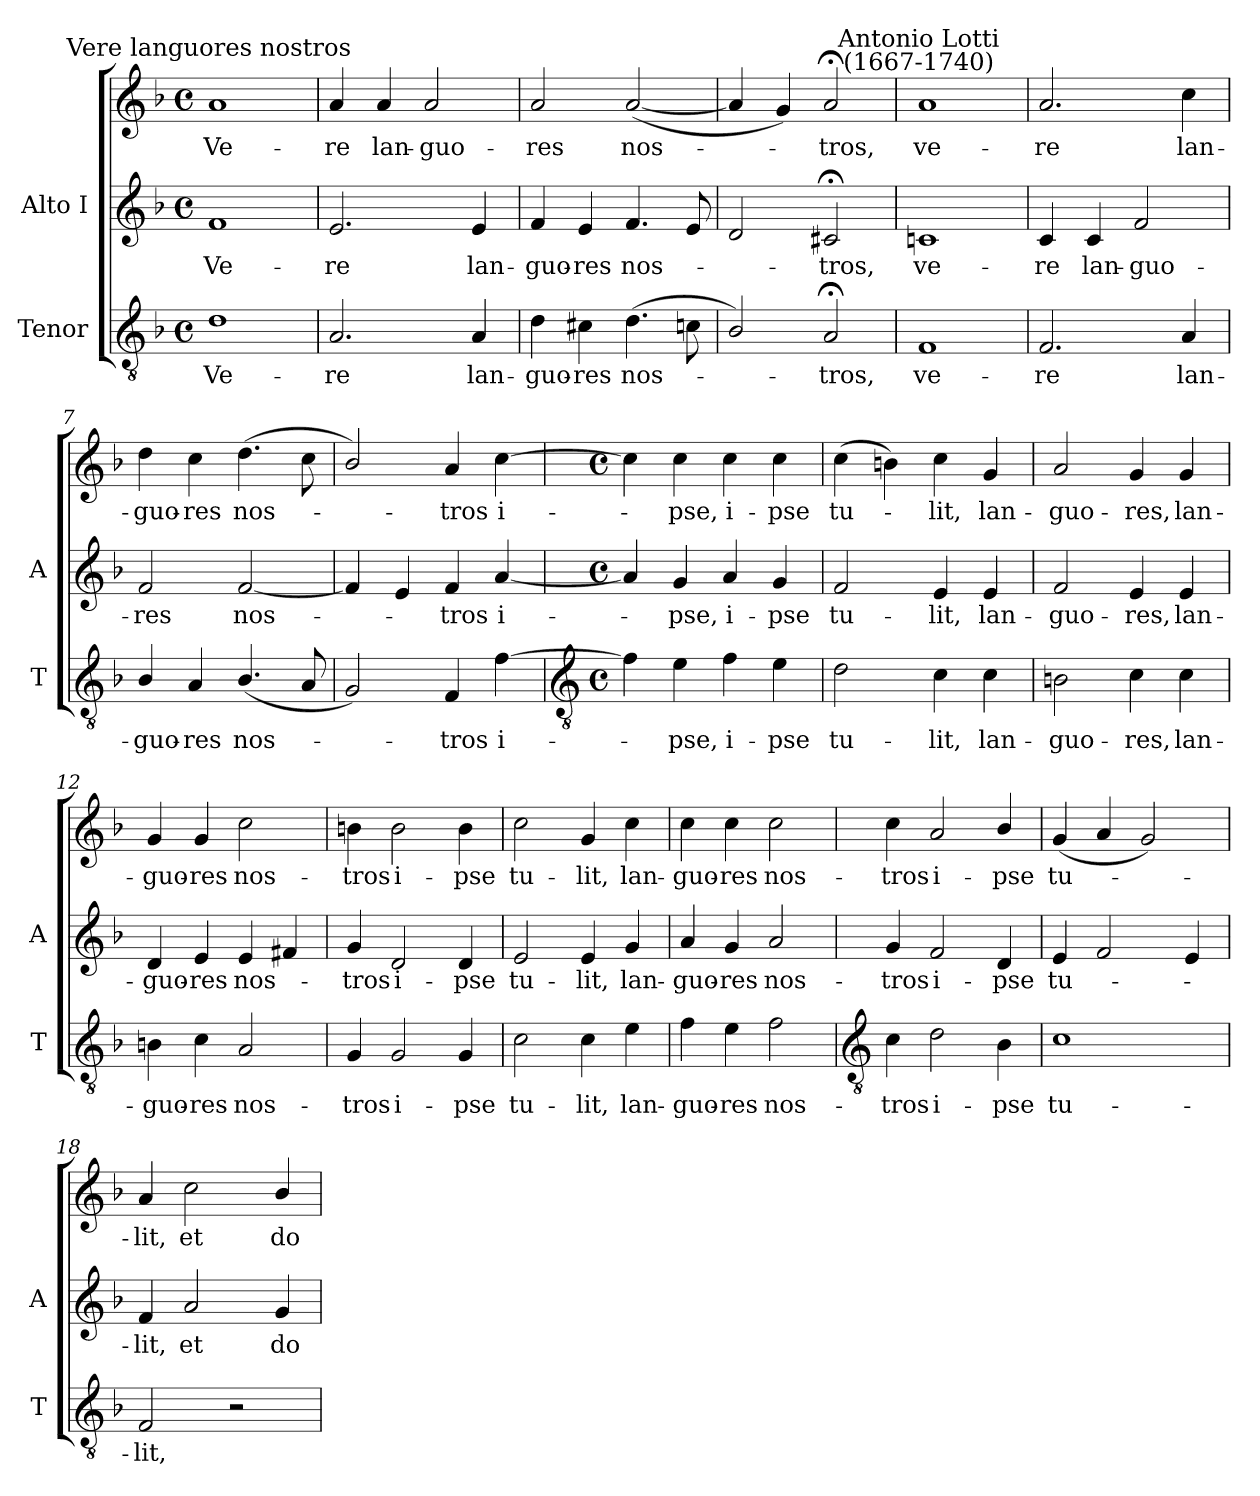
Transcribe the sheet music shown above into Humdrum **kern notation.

**kern	**text	**kern	**text	**kern	**text
*part2	*part2	*part1	*part1	*part1	*part1
*staff3	*staff3	*staff2	*staff2	*staff1	*staff1
*I"Tenor	*	*I"Alto I	*	*	*
*I'T	*	*I'A	*	*	*
*clefGv2	*	*clefG2	*	*clefG2	*
*k[b-]	*	*k[b-]	*	*k[b-]	*
*F:	*	*F:	*	*F:	*
*M4/4	*	*M4/4	*	*M4/4	*
*met(c)	*	*met(c)	*	*met(c)	*
=1	=1	=1	=1	=1	=1
!	!	!	!	!LO:TX:a:cj:t=Vere languores nostros	!
!	!LO:LY:b	!	!LO:LY:b	!	!LO:LY:b
1d	Ve-	1f	-Ve-	1a	Ve-
=2	=2	=2	=2	=2	=2
!	!LO:LY:b	!	!LO:LY:b	!	!LO:LY:b
2.A	-re	2.e	-re	4a	-re
!	!	!	!	!	!LO:LY:b
.	.	.	.	4a	lan-
!	!	!	!	!	!LO:LY:b
.	.	.	.	2a	-guo-
!	!LO:LY:b	!	!LO:LY:b	!	!
4A	lan-	4e	lan-	.	.
=3	=3	=3	=3	=3	=3
!	!LO:LY:b	!	!LO:LY:b	!	!LO:LY:b
4d	-guo-	4f	guo-	2a	-res
!	!LO:LY:b	!	!LO:LY:b	!	!
4c#X	-res	4e	-res	.	.
!	!LO:LY:b	!	!LO:LY:b	!	!LO:LY:b
(>4.d	nos-	4.f	nos-	(<[2a	nos-
8cn	.	8e	.	.	.
=4	=4	=4	=4	=4	=4
2B-/)	.	2d	.	4a]	.
.	.	.	.	4g)	.
!	!LO:LY:b	!	!LO:LY:b	!	!LO:LY:b
2A;<	tros,	2c#X;<	tros,	2a;<	tros,
=5	=5	=5	=5	=5	=5
!	!	!	!	!LO:TX:a:cj:t=Antonio Lotti\n(1667-1740)	!
!	!LO:LY:b	!	!LO:LY:b	!	!LO:LY:b
1F	ve-	1cn	-ve-	1a	ve-
=6	=6	=6	=6	=6	=6
!	!LO:LY:b	!	!LO:LY:b	!	!LO:LY:b
2.F	-re	4c	-re	2.a	-re
!	!	!	!LO:LY:b	!	!
.	.	4c	lan-	.	.
!	!	!	!LO:LY:b	!	!
.	.	2f	-guo-	.	.
!	!LO:LY:b	!	!	!	!LO:LY:b
4A	lan-	.	.	4cc	lan-
=7	=7	=7	=7	=7	=7
!	!LO:LY:b	!	!LO:LY:b	!	!LO:LY:b
4B-/	-guo-	2f	res	4dd	-guo-
!	!LO:LY:b	!	!	!	!LO:LY:b
4A	-res	.	.	4cc	-res
!	!LO:LY:b	!	!LO:LY:b	!	!LO:LY:b
(<4.B-/	nos-	[2f	nos-	(>4.dd	nos-
8A	.	.	.	8cc	.
=8	=8	=8	=8	=8	=8
2G)	.	4f]	.	2b-/)	.
.	.	4e	.	.	.
!	!LO:LY:b	!	!LO:LY:b	!	!LO:LY:b
4F	tros	4f	tros	4a	tros
!	!LO:LY:b	!	!LO:LY:b	!	!LO:LY:b
[4f	i-	[4a	i-	[4cc	i-
!!LO:LB:g=z
=9	=9	=9	=9	=9	=9
*clefGv2	*	*	*	*	*
*M4/4	*	*M4/4	*	*M4/4	*
*met(c)	*	*met(c)	*	*met(c)	*
4f]	.	4a]	.	4cc]	.
!	!LO:LY:b	!	!LO:LY:b	!	!LO:LY:b
4e	-pse,	4g	pse,	4cc	pse,
!	!LO:LY:b	!	!LO:LY:b	!	!LO:LY:b
4f	i-	4a	i-	4cc	i-
!	!LO:LY:b	!	!LO:LY:b	!	!LO:LY:b
4e	-pse	4g	-pse	4cc	-pse
=10	=10	=10	=10	=10	=10
!	!LO:LY:b	!	!LO:LY:b	!	!LO:LY:b
2d	tu-	2f	-tu-	(>4cc	tu-
.	.	.	.	4bn)	.
!	!LO:LY:b	!	!LO:LY:b	!	!LO:LY:b
4c	-lit,	4e	-lit,	4cc	lit,
!	!LO:LY:b	!	!LO:LY:b	!	!LO:LY:b
4c	lan-	4e	lan-	4g	lan-
=11	=11	=11	=11	=11	=11
!	!LO:LY:b	!	!LO:LY:b	!	!LO:LY:b
2Bn	-guo-	2f	-guo-	2a	-guo-
!	!LO:LY:b	!	!LO:LY:b	!	!LO:LY:b
4c	-res,	4e	-res,	4g	-res,
!	!LO:LY:b	!	!LO:LY:b	!	!LO:LY:b
4c	lan-	4e	lan-	4g	lan-
=12	=12	=12	=12	=12	=12
!	!LO:LY:b	!	!LO:LY:b	!	!LO:LY:b
4Bn	-guo-	4d	-guo-	4g	-guo-
!	!LO:LY:b	!	!LO:LY:b	!	!LO:LY:b
4c	-res	4e	-res	4g	-res
!	!LO:LY:b	!	!LO:LY:b	!	!LO:LY:b
2A	nos-	4e	nos-	2cc	nos-
.	.	4f#X	.	.	.
=13	=13	=13	=13	=13	=13
!	!LO:LY:b	!	!LO:LY:b	!	!LO:LY:b
4G	-tros	4g	tros	4bn	tros
!	!LO:LY:b	!	!LO:LY:b	!	!LO:LY:b
2G	i-	2d	i-	2b	i-
!	!LO:LY:b	!	!LO:LY:b	!	!LO:LY:b
4G	-pse	4d	-pse	4b	-pse
=14	=14	=14	=14	=14	=14
!	!LO:LY:b	!	!LO:LY:b	!	!LO:LY:b
2c	tu-	2e	-tu-	2cc	tu-
!	!LO:LY:b	!	!LO:LY:b	!	!LO:LY:b
4c	-lit,	4e	-lit,	4g	-lit,
!	!LO:LY:b	!	!LO:LY:b	!	!LO:LY:b
4e	lan-	4g	lan-	4cc	lan-
=15	=15	=15	=15	=15	=15
!	!LO:LY:b	!	!LO:LY:b	!	!LO:LY:b
4f	-guo-	4a	-guo-	4cc	-guo-
!	!LO:LY:b	!	!LO:LY:b	!	!LO:LY:b
4e	-res	4g	-res	4cc	-res
!	!LO:LY:b	!	!LO:LY:b	!	!LO:LY:b
2f	nos-	2a	nos-	2cc	nos-
!!LO:LB:g=z
=16	=16	=16	=16	=16	=16
*clefGv2	*	*	*	*	*
!	!LO:LY:b	!	!LO:LY:b	!	!LO:LY:b
4c	-tros	4g	tros	4cc	-tros
!	!LO:LY:b	!	!LO:LY:b	!	!LO:LY:b
2d	i-	2f	i-	2a	i-
!	!LO:LY:b	!	!LO:LY:b	!	!LO:LY:b
4B-	-pse	4d	-pse	4b-/	-pse
=17	=17	=17	=17	=17	=17
!	!LO:LY:b	!	!LO:LY:b	!	!LO:LY:b
1c	tu-	4e	-tu-	(<4g	tu-
.	.	2f	.	4a	.
.	.	.	.	2g)	.
.	.	4e	.	.	.
=18	=18	=18	=18	=18	=18
!	!LO:LY:b	!	!LO:LY:b	!	!LO:LY:b
2F	-lit,	4f	-lit,	4a	lit,
!	!	!	!LO:LY:b	!	!LO:LY:b
.	.	2a	et	2cc	et
2r	.	.	.	.	.
!	!	!	!LO:LY:b	!	!LO:LY:b
.	.	4g	do-	4b-/	do-
=	=	=	=	=	=
*-	*-	*-	*-	*-	*-
